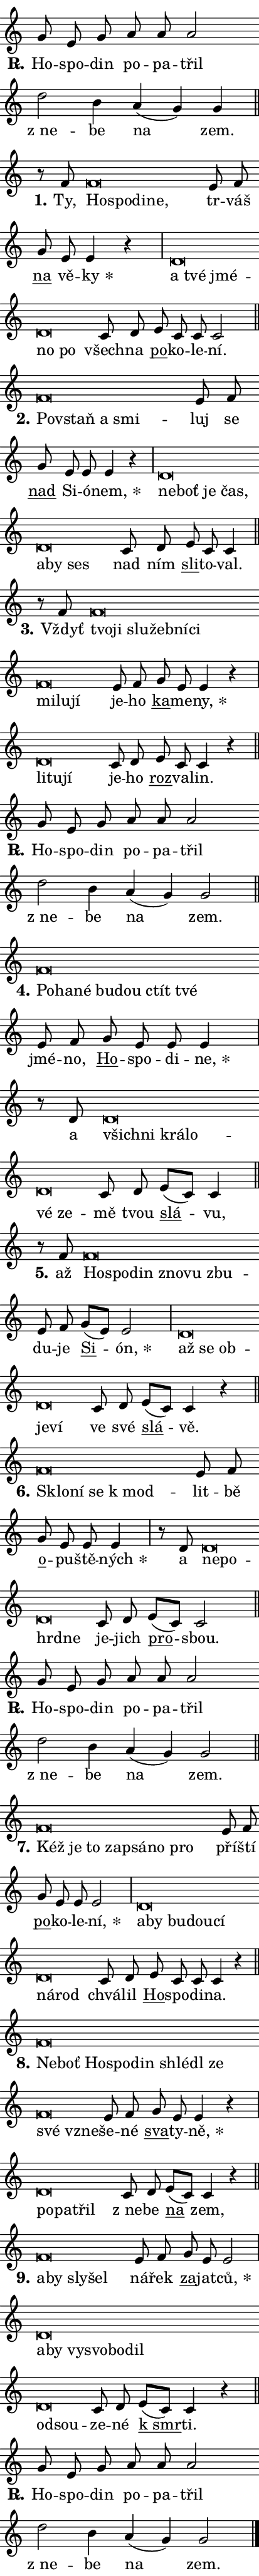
\version "2.22.1"
\header { tagline = "" }
\paper {
  indent = 0\cm
  top-margin = 0\cm
  right-margin = 0\cm
  bottom-margin = 0\cm
  left-margin = 0\cm
  paper-width = 7\cm
  page-breaking = #ly:one-page-breaking
  system-system-spacing.basic-distance = #11
  score-system-spacing.basic-distance = #11
  ragged-last = ##f
}


%% Author: Thomas Morley
%% https://lists.gnu.org/archive/html/lilypond-user/2020-05/msg00002.html
#(define (line-position grob)
"Returns position of @var[grob} in current system:
   @code{'start}, if at first time-step
   @code{'end}, if at last time-step
   @code{'middle} otherwise
"
  (let* ((col (ly:item-get-column grob))
         (ln (ly:grob-object col 'left-neighbor))
         (rn (ly:grob-object col 'right-neighbor))
         (col-to-check-left (if (ly:grob? ln) ln col))
         (col-to-check-right (if (ly:grob? rn) rn col))
         (break-dir-left
           (and
             (ly:grob-property col-to-check-left 'non-musical #f)
             (ly:item-break-dir col-to-check-left)))
         (break-dir-right
           (and
             (ly:grob-property col-to-check-right 'non-musical #f)
             (ly:item-break-dir col-to-check-right))))
        (cond ((eqv? 1 break-dir-left) 'start)
              ((eqv? -1 break-dir-right) 'end)
              (else 'middle))))

#(define (tranparent-at-line-position vctor)
  (lambda (grob)
  "Relying on @code{line-position} select the relevant enry from @var{vctor}.
Used to determine transparency,"
    (case (line-position grob)
      ((end) (not (vector-ref vctor 0)))
      ((middle) (not (vector-ref vctor 1)))
      ((start) (not (vector-ref vctor 2))))))

noteHeadBreakVisibility =
#(define-music-function (break-visibility)(vector?)
"Makes @code{NoteHead}s transparent relying on @var{break-visibility}"
#{
  \override NoteHead.transparent =
    #(tranparent-at-line-position break-visibility)
#})

#(define delete-ledgers-for-transparent-note-heads
  (lambda (grob)
    "Reads whether a @code{NoteHead} is transparent.
If so this @code{NoteHead} is removed from @code{'note-heads} from
@var{grob}, which is supposed to be @code{LedgerLineSpanner}.
As a result ledgers are not printed for this @code{NoteHead}"
    (let* ((nhds-array (ly:grob-object grob 'note-heads))
           (nhds-list
             (if (ly:grob-array? nhds-array)
                 (ly:grob-array->list nhds-array)
                 '()))
           ;; Relies on the transparent-property being done before
           ;; Staff.LedgerLineSpanner.after-line-breaking is executed.
           ;; This is fragile ...
           (to-keep
             (remove
               (lambda (nhd)
                 (ly:grob-property nhd 'transparent #f))
               nhds-list)))
      ;; TODO find a better method to iterate over grob-arrays, similiar
      ;; to filter/remove etc for lists
      ;; For now rebuilt from scratch
      (set! (ly:grob-object grob 'note-heads)  '())
      (for-each
        (lambda (nhd)
          (ly:pointer-group-interface::add-grob grob 'note-heads nhd))
        to-keep))))

hideNotes = {
  \noteHeadBreakVisibility #begin-of-line-visible
}
unHideNotes = {
  \noteHeadBreakVisibility #all-visible
}

% work-around for resetting accidentals
% https://lilypond.org/doc/v2.23/Documentation/notation/displaying-rhythms#unmetered-music
cadenzaMeasure = {
  \cadenzaOff
  \partial 1024 s1024
  \cadenzaOn
}

#(define-markup-command (accent layout props text) (markup?)
  "Underline accented syllable"
  (interpret-markup layout props
    #{\markup \override #'(offset . 4.3) \underline { #text }#}))

responsum = \markup \concat {
  "R" \hspace #-1.05 \path #0.1 #'((moveto 0 0.07) (lineto 0.9 0.8)) \hspace #0.05 "."
}

\layout {
    \context {
        \Staff
        \remove "Time_signature_engraver"
        \override LedgerLineSpanner.after-line-breaking = #delete-ledgers-for-transparent-note-heads
    }
    \context {
        \Voice {
            \override NoteHead.output-attributes = #'((class . "notehead"))
            \override Hairpin.height = #0.55
        }
    }
    \context {
        \Lyrics {
            \override StanzaNumber.output-attributes = #'((class . "stanzanumber"))
            \override LyricSpace.minimum-distance = #0.9
            \override LyricText.font-name = #"TeX Gyre Schola"
            \override LyricText.font-size = 1
            \override StanzaNumber.font-name = #"TeX Gyre Schola Bold"
            \override StanzaNumber.font-size = 1
        }
    }
}

% magnetic-lyrics.ily
%
%   written by
%     Jean Abou Samra <jean@abou-samra.fr>
%     Werner Lemberg <wl@gnu.org>
%
%   adapted by
%     Jiri Hon <jiri.hon@gmail.com>
%
% Version 2022-Apr-15

% https://www.mail-archive.com/lilypond-user@gnu.org/msg149350.html

#(define (Left_hyphen_pointer_engraver context)
   "Collect syllable-hyphen-syllable occurrences in lyrics and store
them in properties.  This engraver only looks to the left.  For
example, if the lyrics input is @code{foo -- bar}, it does the
following.

@itemize @bullet
@item
Set the @code{text} property of the @code{LyricHyphen} grob between
@q{foo} and @q{bar} to @code{foo}.

@item
Set the @code{left-hyphen} property of the @code{LyricText} grob with
text @q{foo} to the @code{LyricHyphen} grob between @q{foo} and
@q{bar}.
@end itemize

Use this auxiliary engraver in combination with the
@code{lyric-@/text::@/apply-@/magnetic-@/offset!} hook."
   (let ((hyphen #f)
         (text #f))
     (make-engraver
      (acknowledgers
       ((lyric-syllable-interface engraver grob source-engraver)
        (set! text grob)))
      (end-acknowledgers
       ((lyric-hyphen-interface engraver grob source-engraver)
        ;(when (not (grob::has-interface grob 'lyric-space-interface))
          (set! hyphen grob)));)
      ((stop-translation-timestep engraver)
       (when (and text hyphen)
         (ly:grob-set-object! text 'left-hyphen hyphen))
       (set! text #f)
       (set! hyphen #f)))))

#(define (lyric-text::apply-magnetic-offset! grob)
   "If the space between two syllables is less than the value in
property @code{LyricText@/.details@/.squash-threshold}, move the right
syllable to the left so that it gets concatenated with the left
syllable.

Use this function as a hook for
@code{LyricText@/.after-@/line-@/breaking} if the
@code{Left_@/hyphen_@/pointer_@/engraver} is active."
   (let ((hyphen (ly:grob-object grob 'left-hyphen #f)))
     (when hyphen
       (let ((left-text (ly:spanner-bound hyphen LEFT)))
         (when (grob::has-interface left-text 'lyric-syllable-interface)
           (let* ((common (ly:grob-common-refpoint grob left-text X))
                  (this-x-ext (ly:grob-extent grob common X))
                  (left-x-ext
                   (begin
                     ;; Trigger magnetism for left-text.
                     (ly:grob-property left-text 'after-line-breaking)
                     (ly:grob-extent left-text common X)))
                  ;; `delta` is the gap width between two syllables.
                  (delta (- (interval-start this-x-ext)
                            (interval-end left-x-ext)))
                  (details (ly:grob-property grob 'details))
                  (threshold (assoc-get 'squash-threshold details 0.2)))
             (when (< delta threshold)
               (let* (;; We have to manipulate the input text so that
                      ;; ligatures crossing syllable boundaries are not
                      ;; disabled.  For languages based on the Latin
                      ;; script this is essentially a beautification.
                      ;; However, for non-Western scripts it can be a
                      ;; necessity.
                      (lt (ly:grob-property left-text 'text))
                      (rt (ly:grob-property grob 'text))
                      (is-space (grob::has-interface hyphen 'lyric-space-interface))
                      (space (if is-space " " ""))
                      (space-markup (grob-interpret-markup grob " "))
                      (space-size (interval-length (ly:stencil-extent space-markup X)))
                      (extra-delta (if is-space space-size 0))
                      ;; Append new syllable.
                      (ltrt-space (if (and (string? lt) (string? rt))
                                (string-append lt space rt)
                                (make-concat-markup (list lt space rt))))
                      ;; Right-align `ltrt` to the right side.
                      (ltrt-space-markup (grob-interpret-markup
                               grob
                               (make-translate-markup
                                (cons (interval-length this-x-ext) 0)
                                (make-right-align-markup ltrt-space)))))
                 (begin
                   ;; Don't print `left-text`.
                   (ly:grob-set-property! left-text 'stencil #f)
                   ;; Set text and stencil (which holds all collected
                   ;; syllables so far) and shift it to the left.
                   (ly:grob-set-property! grob 'text ltrt-space)
                   (ly:grob-set-property! grob 'stencil ltrt-space-markup)
                   (ly:grob-translate-axis! grob (- (- delta extra-delta)) X))))))))))


#(define (lyric-hyphen::displace-bounds-first grob)
   ;; Make very sure this callback isn't triggered too early.
   (let ((left (ly:spanner-bound grob LEFT))
         (right (ly:spanner-bound grob RIGHT)))
     (ly:grob-property left 'after-line-breaking)
     (ly:grob-property right 'after-line-breaking)
     (ly:lyric-hyphen::print grob)))

squashThreshold = #0.4

\layout {
  \context {
    \Lyrics
    \consists #Left_hyphen_pointer_engraver
    \override LyricText.after-line-breaking =
      #lyric-text::apply-magnetic-offset!
    \override LyricHyphen.stencil = #lyric-hyphen::displace-bounds-first
    \override LyricText.details.squash-threshold = \squashThreshold
    \override LyricHyphen.minimum-distance = 0
    \override LyricHyphen.minimum-length = \squashThreshold
  }
}

squash = \override LyricText.details.squash-threshold = 9999
unSquash = \override LyricText.details.squash-threshold = \squashThreshold

left = \override LyricText.self-alignment-X = #LEFT
unLeft = \revert LyricText.self-alignment-X

starOffset = #(lambda (grob) 
                (let ((x_offset (ly:self-alignment-interface::aligned-on-x-parent grob)))
                  (if (= x_offset 0) 0 (+ x_offset 1.2))))

star = #(define-music-function (syllable)(string?)
"Append star separator at the end of a syllable"
#{
  \once \override LyricText.X-offset = #starOffset
  \lyricmode { \markup {
    #syllable
    \override #'((font-name . "TeX Gyre Schola Bold")) \hspace #0.2 \lower #0.65 \larger "*"
  } }
#})

starAccent = #(define-music-function (syllable)(string?)
"Append star separator at the end of a syllable and make accent"
#{
  \once \override LyricText.X-offset = #starOffset
  \lyricmode { \markup {
    \accent #syllable
    \override #'((font-name . "TeX Gyre Schola Bold")) \hspace #0.2 \lower #0.65 \larger "*"
  } }
#})

breath = #(define-music-function (syllable)(string?)
"Append breathing indicator at the end of a syllable"
#{
  \lyricmode { \markup { #syllable "+" } }
#})

optionalBreath = #(define-music-function (syllable)(string?)
"Append optional breathing indicator at the end of a syllable"
#{
  \lyricmode { \markup { #syllable "(+)" } }
#})


\score {
    <<
        \new Voice = "melody" { \cadenzaOn \key c \major \relative { g'8 e g a a a2 \bar "" d b4 \bar "" a( g) g4 \cadenzaMeasure \bar "||" \break }
\relative { r8 f'8 f\breve*1/16 \hideNotes \breve*1/16 \bar "" \breve*1/16 \breve*1/16 \bar "" \unHideNotes e8 f \bar "" g e e4 r \cadenzaMeasure \bar "|" d\breve*1/16 \hideNotes \breve*1/16 \bar "" \breve*1/16 \bar "" \breve*1/16 \breve*1/16 \bar "" \unHideNotes c8 d \bar "" e c c c2 \cadenzaMeasure \bar "||" \break }
\relative { f'\breve*1/16 \hideNotes \breve*1/16 \bar "" \breve*1/16 \breve*1/16 \bar "" \unHideNotes e8 f \bar "" g e e e4 r \cadenzaMeasure \bar "|" d\breve*1/16 \hideNotes \breve*1/16 \bar "" \breve*1/16 \bar "" \breve*1/16 \bar "" \breve*1/16 \bar "" \breve*1/16 \breve*1/16 \bar "" \unHideNotes c8 d \bar "" e c c4 \cadenzaMeasure \bar "||" \break }
\relative { r8 f'8 f\breve*1/16 \hideNotes \breve*1/16 \bar "" \breve*1/16 \bar "" \breve*1/16 \bar "" \breve*1/16 \bar "" \breve*1/16 \bar "" \breve*1/16 \bar "" \breve*1/16 \breve*1/16 \bar "" \unHideNotes e8 f \bar "" g e e4 r \cadenzaMeasure \bar "|" d\breve*1/16 \hideNotes \breve*1/16 \breve*1/16 \bar "" \unHideNotes c8 d \bar "" e c c4 r \cadenzaMeasure \bar "||" \break }
\relative { g'8 e g a a a2 \bar "" d b4 \bar "" a( g) g2 \cadenzaMeasure \bar "||" \break }
\relative { f'\breve*1/16 \hideNotes \breve*1/16 \bar "" \breve*1/16 \bar "" \breve*1/16 \bar "" \breve*1/16 \bar "" \breve*1/16 \breve*1/16 \bar "" \unHideNotes e8 f \bar "" g e e e4 \cadenzaMeasure \bar "|" r8 d8 d\breve*1/16 \hideNotes \breve*1/16 \bar "" \breve*1/16 \bar "" \breve*1/16 \bar "" \breve*1/16 \breve*1/16 \bar "" \unHideNotes c8 d \bar "" e[( c)] c4 \cadenzaMeasure \bar "||" \break }
\relative { r8 f'8 f\breve*1/16 \hideNotes \breve*1/16 \bar "" \breve*1/16 \bar "" \breve*1/16 \bar "" \breve*1/16 \breve*1/16 \bar "" \unHideNotes e8 f \bar "" g[( e)] e2 \cadenzaMeasure \bar "|" d\breve*1/16 \hideNotes \breve*1/16 \bar "" \breve*1/16 \bar "" \breve*1/16 \breve*1/16 \bar "" \unHideNotes c8 d \bar "" e[( c)] c4 r \cadenzaMeasure \bar "||" \break }
\relative { f'\breve*1/16 \hideNotes \breve*1/16 \bar "" \breve*1/16 \breve*1/16 \bar "" \unHideNotes e8 f \bar "" g e e e4 \cadenzaMeasure \bar "|" r8 d8 d\breve*1/16 \hideNotes \breve*1/16 \bar "" \breve*1/16 \breve*1/16 \bar "" \unHideNotes c8 d \bar "" e[( c)] c2 \cadenzaMeasure \bar "||" \break }
\relative { g'8 e g a a a2 \bar "" d b4 \bar "" a( g) g2 \cadenzaMeasure \bar "||" \break }
\relative { f'\breve*1/16 \hideNotes \breve*1/16 \bar "" \breve*1/16 \bar "" \breve*1/16 \bar "" \breve*1/16 \bar "" \breve*1/16 \breve*1/16 \bar "" \unHideNotes e8 f \bar "" g e e e2 \cadenzaMeasure \bar "|" d\breve*1/16 \hideNotes \breve*1/16 \bar "" \breve*1/16 \bar "" \breve*1/16 \bar "" \breve*1/16 \bar "" \breve*1/16 \breve*1/16 \bar "" \unHideNotes c8 d \bar "" e c c c4 r \cadenzaMeasure \bar "||" \break }
\relative { f'\breve*1/16 \hideNotes \breve*1/16 \bar "" \breve*1/16 \bar "" \breve*1/16 \bar "" \breve*1/16 \bar "" \breve*1/16 \bar "" \breve*1/16 \bar "" \breve*1/16 \bar "" \breve*1/16 \breve*1/16 \bar "" \unHideNotes e8 f \bar "" g e e4 r \cadenzaMeasure \bar "|" d\breve*1/16 \hideNotes \breve*1/16 \breve*1/16 \bar "" \unHideNotes c8 d \bar "" e[( c)] c4 r \cadenzaMeasure \bar "||" \break }
\relative { f'\breve*1/16 \hideNotes \breve*1/16 \bar "" \breve*1/16 \breve*1/16 \bar "" \unHideNotes e8 f \bar "" g e e2 \cadenzaMeasure \bar "|" d\breve*1/16 \hideNotes \breve*1/16 \bar "" \breve*1/16 \bar "" \breve*1/16 \bar "" \breve*1/16 \bar "" \breve*1/16 \bar "" \breve*1/16 \breve*1/16 \bar "" \unHideNotes c8 d \bar "" e[( c)] c4 r \cadenzaMeasure \bar "||" \break }
\relative { g'8 e g a a a2 \bar "" d b4 \bar "" a( g) g2 \cadenzaMeasure \bar "||" \break } \bar "|." }
        \new Lyrics \lyricsto "melody" { \lyricmode { \set stanza = \responsum
Ho -- spo -- din po -- pa -- třil "z ne" -- be na zem.
\set stanza = "1."
Ty, \left Ho -- \squash spo -- di -- ne, \unLeft \unSquash tr -- váš \markup \accent na vě -- \star ky \left a \squash tvé jmé -- no po \unLeft \unSquash všech -- na \markup \accent po -- ko -- le -- ní.
\set stanza = "2."
\left Po -- \squash vstaň a smi -- \unLeft \unSquash luj se \markup \accent nad Si -- ó -- \star nem, \left ne -- \squash boť je čas, a -- by ses \unLeft \unSquash nad ním \markup \accent sli -- to -- val.
\set stanza = "3."
Vždyť \left tvo -- \squash ji slu -- žeb -- ní -- ci mi -- lu -- jí \unLeft \unSquash je -- ho \markup \accent ka -- me -- \star ny, \left li -- \squash tu -- jí \unLeft \unSquash je -- ho \markup \accent roz -- va -- lin.
\set stanza = \responsum
Ho -- spo -- din po -- pa -- třil "z ne" -- be na zem.
\set stanza = "4."
\left Po -- \squash ha -- né bu -- dou ctít tvé \unLeft \unSquash jmé -- no, \markup \accent Ho -- spo -- di -- \star ne, a \left všich -- \squash ni krá -- lo -- vé ze -- \unLeft \unSquash mě tvou \markup \accent slá -- vu,
\set stanza = "5."
až \left Ho -- \squash spo -- din zno -- vu zbu -- \unLeft \unSquash du -- je \markup \accent Si -- \star ón, \left až \squash se ob -- je -- ví \unLeft \unSquash ve své \markup \accent slá -- vě.
\set stanza = "6."
\left Sklo -- \squash ní se "k mod" -- \unLeft \unSquash lit -- bě \markup \accent o -- pu -- ště -- \star ných a \left ne -- \squash po -- hrd -- ne \unLeft \unSquash je -- jich \markup \accent pro -- sbou.
\set stanza = \responsum
Ho -- spo -- din po -- pa -- třil "z ne" -- be na zem.
\set stanza = "7."
\left Kéž \squash je to za -- psá -- no pro \unLeft \unSquash pří -- ští \markup \accent po -- ko -- le -- \star ní, \left a -- \squash by bu -- dou -- cí ná -- rod \unLeft \unSquash chvá -- lil \markup \accent Ho -- spo -- di -- na.
\set stanza = "8."
\left Ne -- \squash boť Ho -- spo -- din shlé -- dl ze své vzne -- \unLeft \unSquash še -- né \markup \accent sva -- ty -- \star ně, \left po -- \squash pa -- třil \unLeft \unSquash "z ne" -- be \markup \accent na zem,
\set stanza = "9."
\left a -- \squash by sly -- šel \unLeft \unSquash ná -- řek \markup \accent za -- jat -- \star ců, \left a -- \squash by vy -- svo -- bo -- dil od -- sou -- \unLeft \unSquash ze -- né \markup \accent "k smr" -- ti.
\set stanza = \responsum
Ho -- spo -- din po -- pa -- třil "z ne" -- be na zem. } }
    >>
    \layout {}
}
